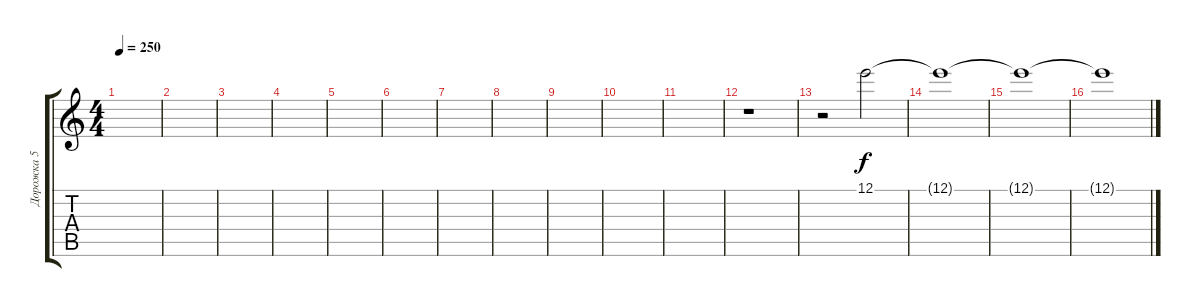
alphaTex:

\track ("Дорожка 5" "Дорожка 5") {instrument distortionguitar}
\staff {score tabs}
\tuning (E4 B3 G3 D3 A2 E2) {hide}
\ts (4 4)
\tempo 250
\clef g2
\ks c
|
|
|
|
|
|
|
|
|
|
|
r.1 |
r.2 12.1.2 |
12.1{t}.1 |
12.1{t}.1 |
12.1{t}.1
